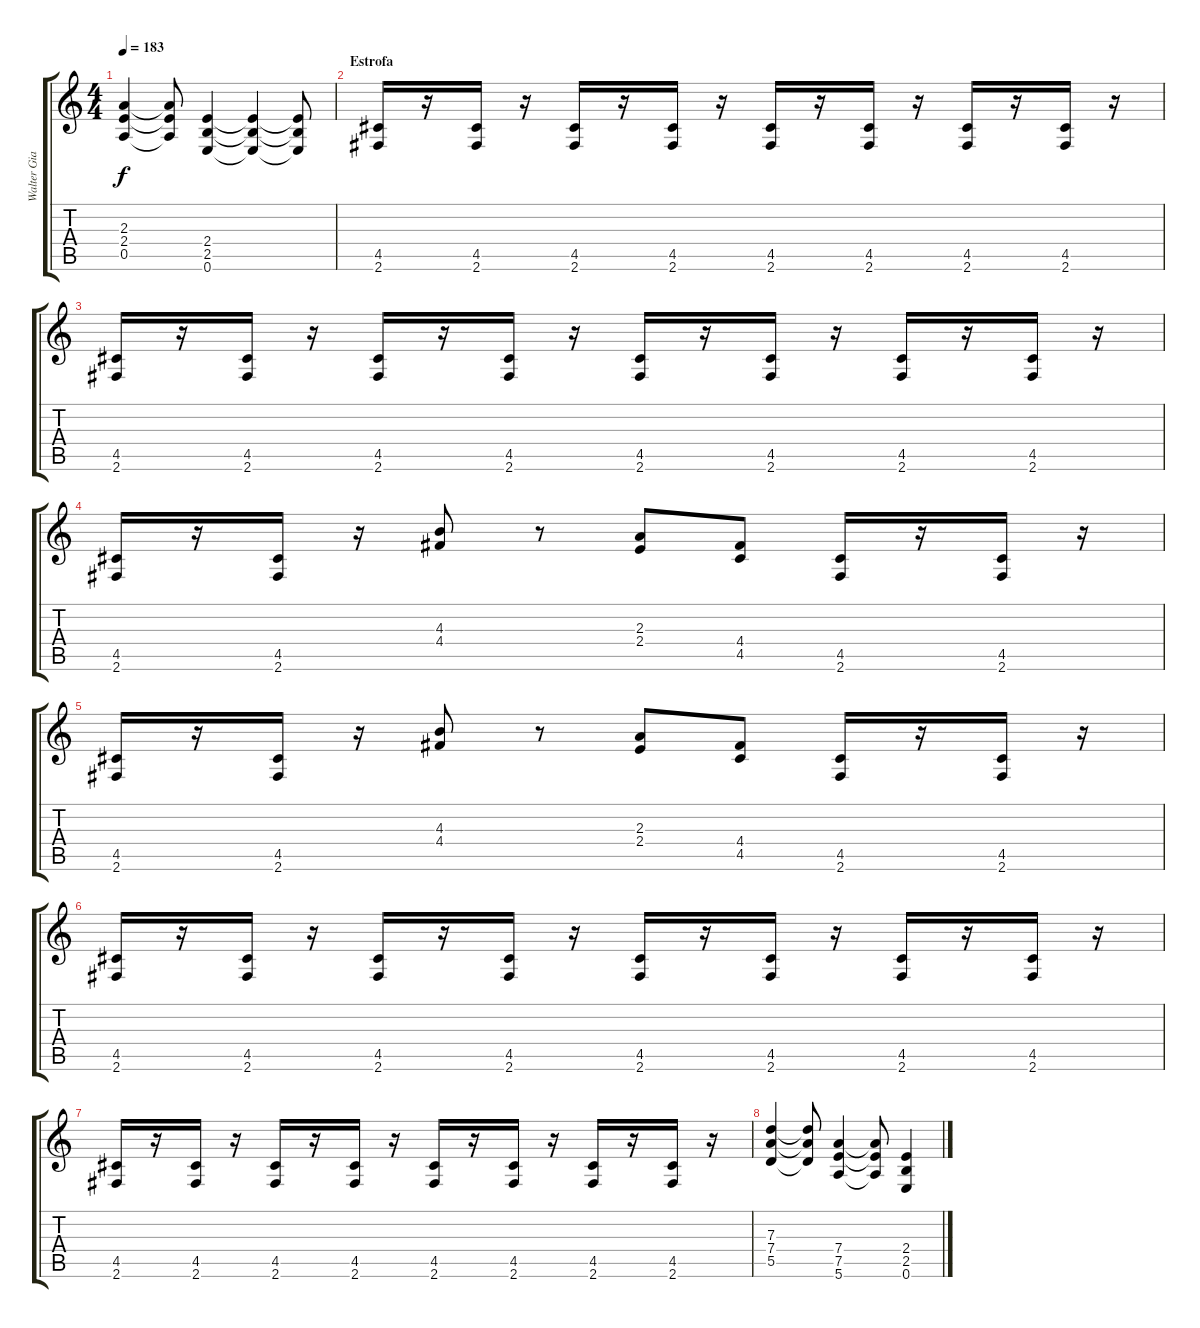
\track ("Walter Giardino" "Walter Gia") {instrument overdrivenguitar}
\staff {score tabs}
\tuning (E4 B3 G3 D3 A2 E2) {hide}
\ts (4 4)
\tempo 183
\clef g2
\ks c
(2.3{t} 2.4{t} 0.5{t}).4{dy f} (2.3{t} 2.4{t} 0.5{t}).8 (2.4 2.5 0.6).4 (2.4{t} 2.5{t} 0.6{t}).4 (2.4{t} 2.5{t} 0.6{t}).8 |
\section ("" "Estrofa")
(4.5 2.6).16 r.16 (4.5 2.6).16 r.16 (4.5 2.6).16 r.16 (4.5 2.6).16 r.16 (4.5 2.6).16 r.16 (4.5 2.6).16 r.16 (4.5 2.6).16 r.16 (4.5 2.6).16 r.16 |
(4.5 2.6).16 r.16 (4.5 2.6).16 r.16 (4.5 2.6).16 r.16 (4.5 2.6).16 r.16 (4.5 2.6).16 r.16 (4.5 2.6).16 r.16 (4.5 2.6).16 r.16 (4.5 2.6).16 r.16 |
(4.5 2.6).16 r.16 (4.5 2.6).16 r.16 (4.3 4.4).8 r.8 (2.3 2.4).8 (4.4 4.5).8 (4.5 2.6).16 r.16 (4.5 2.6).16 r.16 |
(4.5 2.6).16 r.16 (4.5 2.6).16 r.16 (4.3 4.4).8 r.8 (2.3 2.4).8 (4.4 4.5).8 (4.5 2.6).16 r.16 (4.5 2.6).16 r.16 |
(4.5 2.6).16 r.16 (4.5 2.6).16 r.16 (4.5 2.6).16 r.16 (4.5 2.6).16 r.16 (4.5 2.6).16 r.16 (4.5 2.6).16 r.16 (4.5 2.6).16 r.16 (4.5 2.6).16 r.16 |
(4.5 2.6).16 r.16 (4.5 2.6).16 r.16 (4.5 2.6).16 r.16 (4.5 2.6).16 r.16 (4.5 2.6).16 r.16 (4.5 2.6).16 r.16 (4.5 2.6).16 r.16 (4.5 2.6).16 r.16 |
(7.3 7.4 5.5).4 (7.3{t} 7.4{t} 5.5{t}).8 (7.4 7.5 5.6).4 (7.4{t} 7.5{t} 5.6{t}).8 (2.4 2.5 0.6).4
